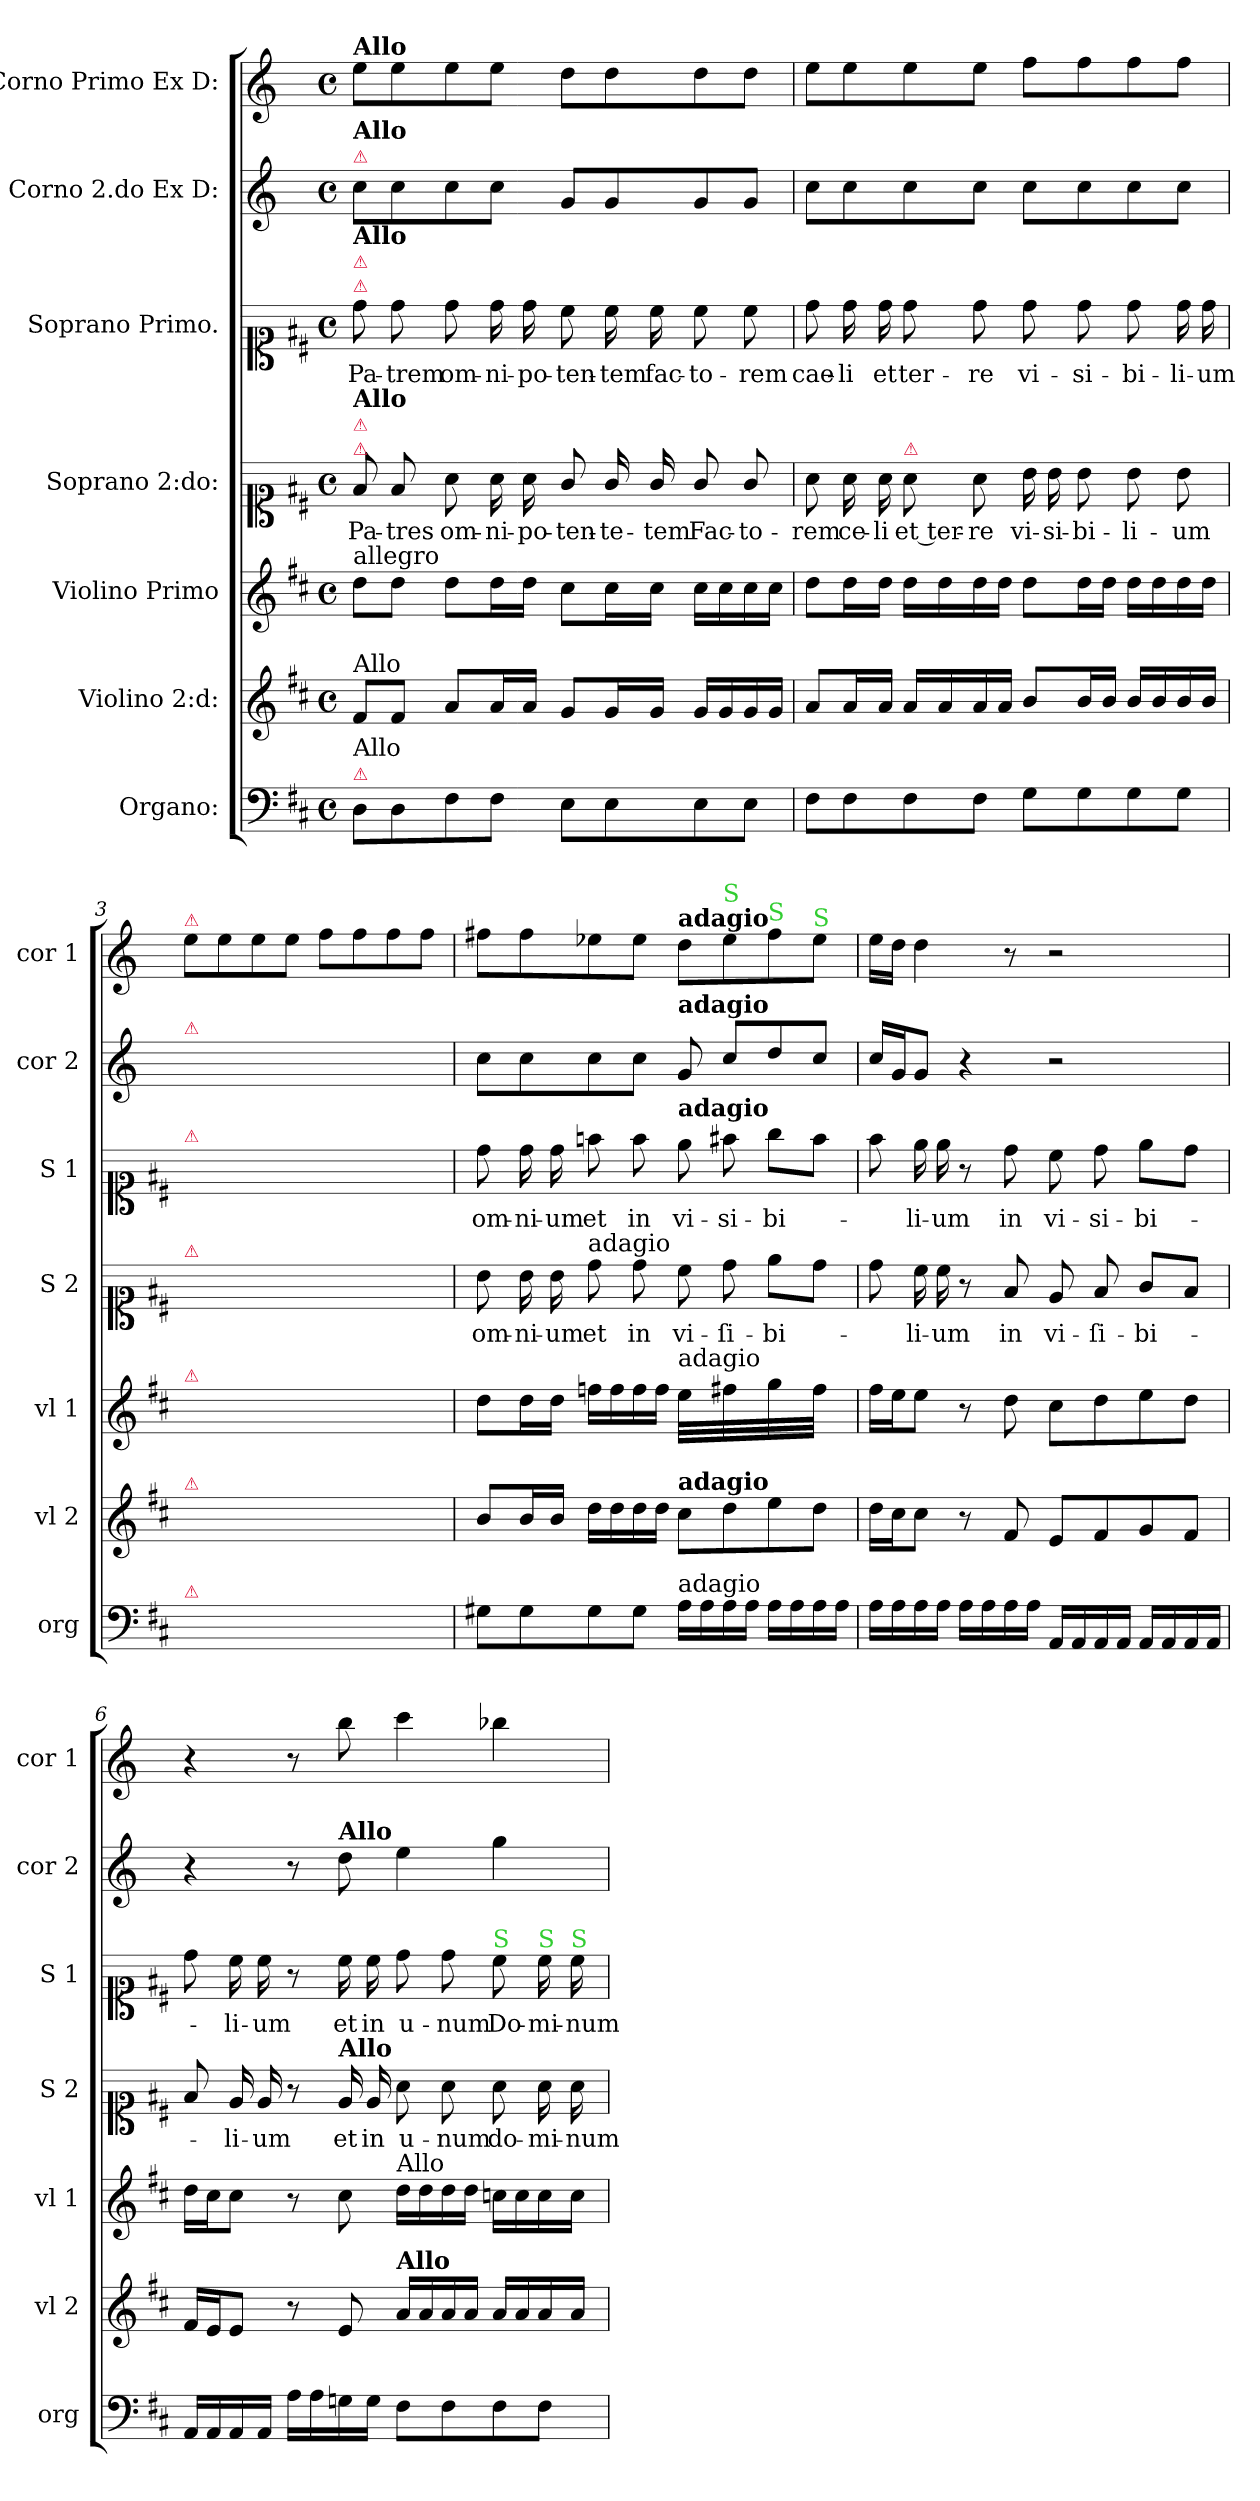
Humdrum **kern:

**kern	**kern	**kern	**kern	**text	**kern	**text	**kern	**kern
*part7	*part6	*part5	*part4	*part4	*part3	*part3	*part2	*part1
*staff7	*staff6	*staff5	*staff4	*staff4	*staff3	*staff3	*staff2	*staff1
*I"Organo:	*I"Violino 2:d:	*I"Violino Primo	*I"Soprano 2:do:	*	*I"Soprano Primo.	*	*I"Corno 2.do Ex D:	*I"Corno Primo Ex D:
*I'org	*I'vl 2	*I'vl 1	*I'S 2	*	*I'S 1	*	*I'cor 2	*I'cor 1
*clefF4	*clefG2	*clefG2	*clefC1	*	*clefC1	*	*clefG2	*clefG2
*	*	*	*	*	*	*	*ITrd6c10	*ITrd6c10
*k[f#c#]	*k[f#c#]	*k[f#c#]	*k[f#c#]	*	*k[f#c#]	*	*k[f#c#]	*k[f#c#]
*D:	*D:	*D:	*D:	*	*D:	*	*D:	*D:
*M4/4	*M4/4	*M4/4	*M4/4	*	*M4/4	*	*M4/4	*M4/4
*met(c)	*met(c)	*met(c)	*met(c)	*	*met(c)	*	*met(c)	*met(c)
=1	=1	=1	=1	=1	=1	=1	=1	=1
!	!	!	!	!	!	!	!	!LO:TX:a:B:t=Allo
!	!	!	!	!	!	!	!LO:TX:a:color=crimson:t=⚠	!
!	!	!	!	!	!	!	!LO:TX:a:B:t=Allo	!
!	!	!	!	!	!LO:TX:a:color=crimson:t=⚠	!	!	!
!	!	!	!	!	!LO:TX:a:color=crimson:t=⚠	!	!	!
!	!	!	!	!	!LO:TX:a:B:t=Allo	!	!	!
!	!	!	!LO:TX:a:color=crimson:t=⚠	!	!	!	!	!
!	!	!	!LO:TX:a:color=crimson:t=⚠	!	!	!	!	!
!	!	!	!LO:TX:a:B:t=Allo	!	!	!	!	!
!	!	!LO:TX:a:t=allegro	!	!	!	!	!	!
!	!LO:TX:a:t=Allo	!	!	!	!	!	!	!
!LO:TX:a:color=crimson:t=⚠	!	!	!	!	!	!	!	!
!LO:TX:a:t=Allo	!	!	!	!	!	!	!	!
8D\L	8f#/L	8dd\L	8f#/	Pa-	8dd\	Pa-	8d\L	8f#\L
8D\	8f#/J	8dd\J	8f#/	-tres	8dd\	-trem	8d\	8f#\
8F#\	8a/L	8dd\L	8a\	om-	8dd\	om-	8d\	8f#\
8F#\J	16a/L	16dd\L	16a\	-ni-	16dd\	-ni-	8d\J	8f#\J
.	16a/JJ	16dd\JJ	16a\	-po-	16dd\	-po-	.	.
8E\L	8g/L	8cc#\L	8g/	-ten-	8cc#\	-ten-	8A/L	8e\L
8E\	16g/L	16cc#\L	16g/	-te-	16cc#\	-tem	8A/	8e\
.	16g/JJ	16cc#\JJ	16g/	-tem	16cc#\	fac-	.	.
8E\	16g/LL	16cc#\LL	8g/	Fac-	8cc#\	-to-	8A/	8e\
.	16g/	16cc#\	.	.	.	.	.	.
8E\J	16g/	16cc#\	8g/	-to-	8cc#\	-rem	8A/J	8e\J
.	16g/JJ	16cc#\JJ	.	.	.	.	.	.
=2	=2	=2	=2	=2	=2	=2	=2	=2
8F#\L	8a/L	8dd\L	8a\	-rem	8dd\	cae-	8d\L	8f#\L
8F#\	16a/L	16dd\L	16a\	ce-	16dd\	-li	8d\	8f#\
.	16a/JJ	16dd\JJ	16a\	-li	16dd\	et	.	.
!	!	!	!LO:TX:a:color=crimson:t=⚠	!	!	!	!	!
8F#\	16a/LL	16dd\LL	8a\	et ter-	8dd\	ter-	8d\	8f#\
.	16a/	16dd\	.	.	.	.	.	.
8F#\J	16a/	16dd\	8a\	-re	8dd\	-re	8d\J	8f#\J
.	16a/JJ	16dd\JJ	.	.	.	.	.	.
8G\L	8b/L	8dd\L	16b\	vi-	8dd\	vi-	8d\L	8g\L
.	.	.	16b\	-si-	.	.	.	.
8G\	16b/L	16dd\L	8b\	-bi-	8dd\	-si-	8d\	8g\
.	16b/JJ	16dd\JJ	.	.	.	.	.	.
8G\	16b/LL	16dd\LL	8b\	-li-	8dd\	-bi-	8d\	8g\
.	16b/	16dd\	.	.	.	.	.	.
8G\J	16b/	16dd\	8b\	-um	16dd\	-li-	8d\J	8g\J
.	16b/JJ	16dd\JJ	.	.	16dd\	-um	.	.
=3	=3	=3	=3	=3	=3	=3	=3	=3
!	!	!	!	!	!	!	!	!LO:TX:a:color=crimson:t=⚠
!	!	!	!	!	!	!	!LO:TX:a:color=crimson:t=⚠	!
!	!	!	!	!	!LO:TX:a:color=crimson:t=⚠	!	!	!
!	!	!	!LO:TX:a:color=crimson:t=⚠	!	!	!	!	!
!	!	!LO:TX:a:color=crimson:t=⚠	!	!	!	!	!	!
!	!LO:TX:a:color=crimson:t=⚠	!	!	!	!	!	!	!
!LO:TX:a:color=crimson:t=⚠	!	!	!	!	!	!	!	!
1ryy	1ryy	1ryy	1ryy	.	1ryy	.	1ryy	8f#\L
.	.	.	.	.	.	.	.	8f#\
.	.	.	.	.	.	.	.	8f#\
.	.	.	.	.	.	.	.	8f#\J
.	.	.	.	.	.	.	.	8g\L
.	.	.	.	.	.	.	.	8g\
.	.	.	.	.	.	.	.	8g\
.	.	.	.	.	.	.	.	8g\J
=4	=4	=4	=4	=4	=4	=4	=4	=4
8G#X\L	8b/L	8dd\L	8b\	om-	8dd\	om-	8d\L	8g#X\L
8G#\	16b/L	16dd\L	16b\	-ni-	16dd\	-ni-	8d\	8g#\
.	16b/JJ	16dd\JJ	16b\	-um	16dd\	-um	.	.
!	!	!	!LO:TX:a:t=adagio	!	!	!	!	!
8G#\	16dd\LL	16ffn\LL	8dd\	et	8ffn\	et	8d\	8fn\
.	16dd\	16ff\	.	.	.	.	.	.
8G#\J	16dd\	16ff\	8dd\	in	8ff\	in	8d\J	8f\J
.	16dd\JJ	16ff\JJ	.	.	.	.	.	.
!	!	!	!	!	!	!	!	!LO:TX:a:B:t=adagio
!	!	!	!	!	!	!	!LO:TX:a:B:t=adagio	!
!	!	!	!	!	!LO:TX:a:B:t=adagio	!	!	!
!	!	!LO:TX:a:t=adagio	!	!	!	!	!	!
!	!LO:TX:a:B:t=adagio	!	!	!	!	!	!	!
!LO:TX:a:t=adagio	!	!	!	!	!	!	!	!
!	!	!LO:N:vis=32	!	!	!	!	!	!
16A\LL	8cc#\L	8ee\LLL	8cc#\	vi-	8ee\	vi-	8A/	8e\L
16A\	.	.	.	.	.	.	.	.
!	!	!	!	!	!	!	!	!LO:TX:a:color=limegreen:t=S
!	!	!LO:N:vis=32	!	!	!	!	!	!
16A\	8dd\	8ff#X\	8dd\	-ſi-	8ff#X\	-si-	8d/L	8f\
16A\JJ	.	.	.	.	.	.	.	.
!	!	!	!	!	!	!	!	!LO:TX:a:color=limegreen:t=S
!	!	!LO:N:vis=32	!	!	!	!	!	!
16A\LL	8ee\	8gg\	8ee\L	-bi-	8gg\L	-bi-	8e/	8g#\
16A\	.	.	.	.	.	.	.	.
!	!	!	!	!	!	!	!	!LO:TX:a:color=limegreen:t=S
!	!	!LO:N:vis=32	!	!	!	!	!	!
16A\	8dd\J	8ff#\JJJ	8dd\J	.	8ff#\J	.	8d/J	8f\J
16A\JJ	.	.	.	.	.	.	.	.
=5	=5	=5	=5	=5	=5	=5	=5	=5
16A\LL	16dd\LL	16ff#\LL	8dd\	.	8ff#\	.	16d/LL	16f#\LL
16A\	16cc#\J	16ee\J	.	.	.	.	16A/J	16e\JJ
16A\	8cc#\J	8ee\J	16cc#\	-li-	16ee\	-li-	8A/J	4e\
16A\JJ	.	.	16cc#\	-um	16ee\	-um	.	.
16A\LL	8r	8r	8r	.	8r	.	4r	.
16A\	.	.	.	.	.	.	.	.
16A\	8f#/	8dd\	8f#/	in	8dd\	in	.	8r
16A\JJ	.	.	.	.	.	.	.	.
16AA/LL	8e/L	8cc#\L	8e/	vi-	8cc#\	vi-	2r	2r
16AA/	.	.	.	.	.	.	.	.
16AA/	8f#/	8dd\	8f#/	-ſi-	8dd\	-si-	.	.
16AA/JJ	.	.	.	.	.	.	.	.
16AA/LL	8g/	8ee\	8g/L	-bi-	8ee\L	-bi-	.	.
16AA/	.	.	.	.	.	.	.	.
16AA/	8f#/J	8dd\J	8f#/J	.	8dd\J	.	.	.
16AA/JJ	.	.	.	.	.	.	.	.
=6	=6	=6	=6	=6	=6	=6	=6	=6
16AA/LL	16f#/LL	16dd\LL	8f#/	.	8dd\	.	4r	4r
16AA/	16e/J	16cc#\J	.	.	.	.	.	.
16AA/	8e/J	8cc#\J	16e/	-li-	16cc#\	-li-	.	.
16AA/JJ	.	.	16e/	-um	16cc#\	-um	.	.
16A\LL	8r	8r	8r	.	8r	.	8r	8r
16A\	.	.	.	.	.	.	.	.
!	!	!	!	!	!	!	!LO:TX:a:B:t=Allo	!
!	!	!	!LO:TX:a:B:t=Allo	!	!	!	!	!
16Gn\	8e/	8cc#\	16e/	et	16cc#\	et	8e\	8cc#\
16G\JJ	.	.	16e/	in	16cc#\	in	.	.
!	!	!LO:TX:a:t=Allo	!	!	!	!	!	!
!	!LO:TX:a:B:t=Allo	!	!	!	!	!	!	!
8F#\L	16a/LL	16dd\LL	8a\	u-	8dd\	u-	4f#\	4dd\
.	16a/	16dd\	.	.	.	.	.	.
8F#\	16a/	16dd\	8a\	-num	8dd\	-num	.	.
.	16a/JJ	16dd\JJ	.	.	.	.	.	.
!	!	!	!	!	!LO:TX:a:color=limegreen:t=S	!	!	!
8F#\	16a/LL	16ccn\LL	8a\	do-	8cc#\	Do-	4a\	4ccn\
.	16a/	16cc\	.	.	.	.	.	.
!	!	!	!	!	!LO:TX:a:color=limegreen:t=S	!	!	!
8F#\J	16a/	16cc\	16a\	-mi-	16cc#\	-mi-	.	.
!	!	!	!	!	!LO:TX:a:color=limegreen:t=S	!	!	!
.	16a/JJ	16cc\JJ	16a\	-num	16cc#\	-num	.	.
=	=	=	=	=	=	=	=	=
*-	*-	*-	*-	*-	*-	*-	*-	*-
